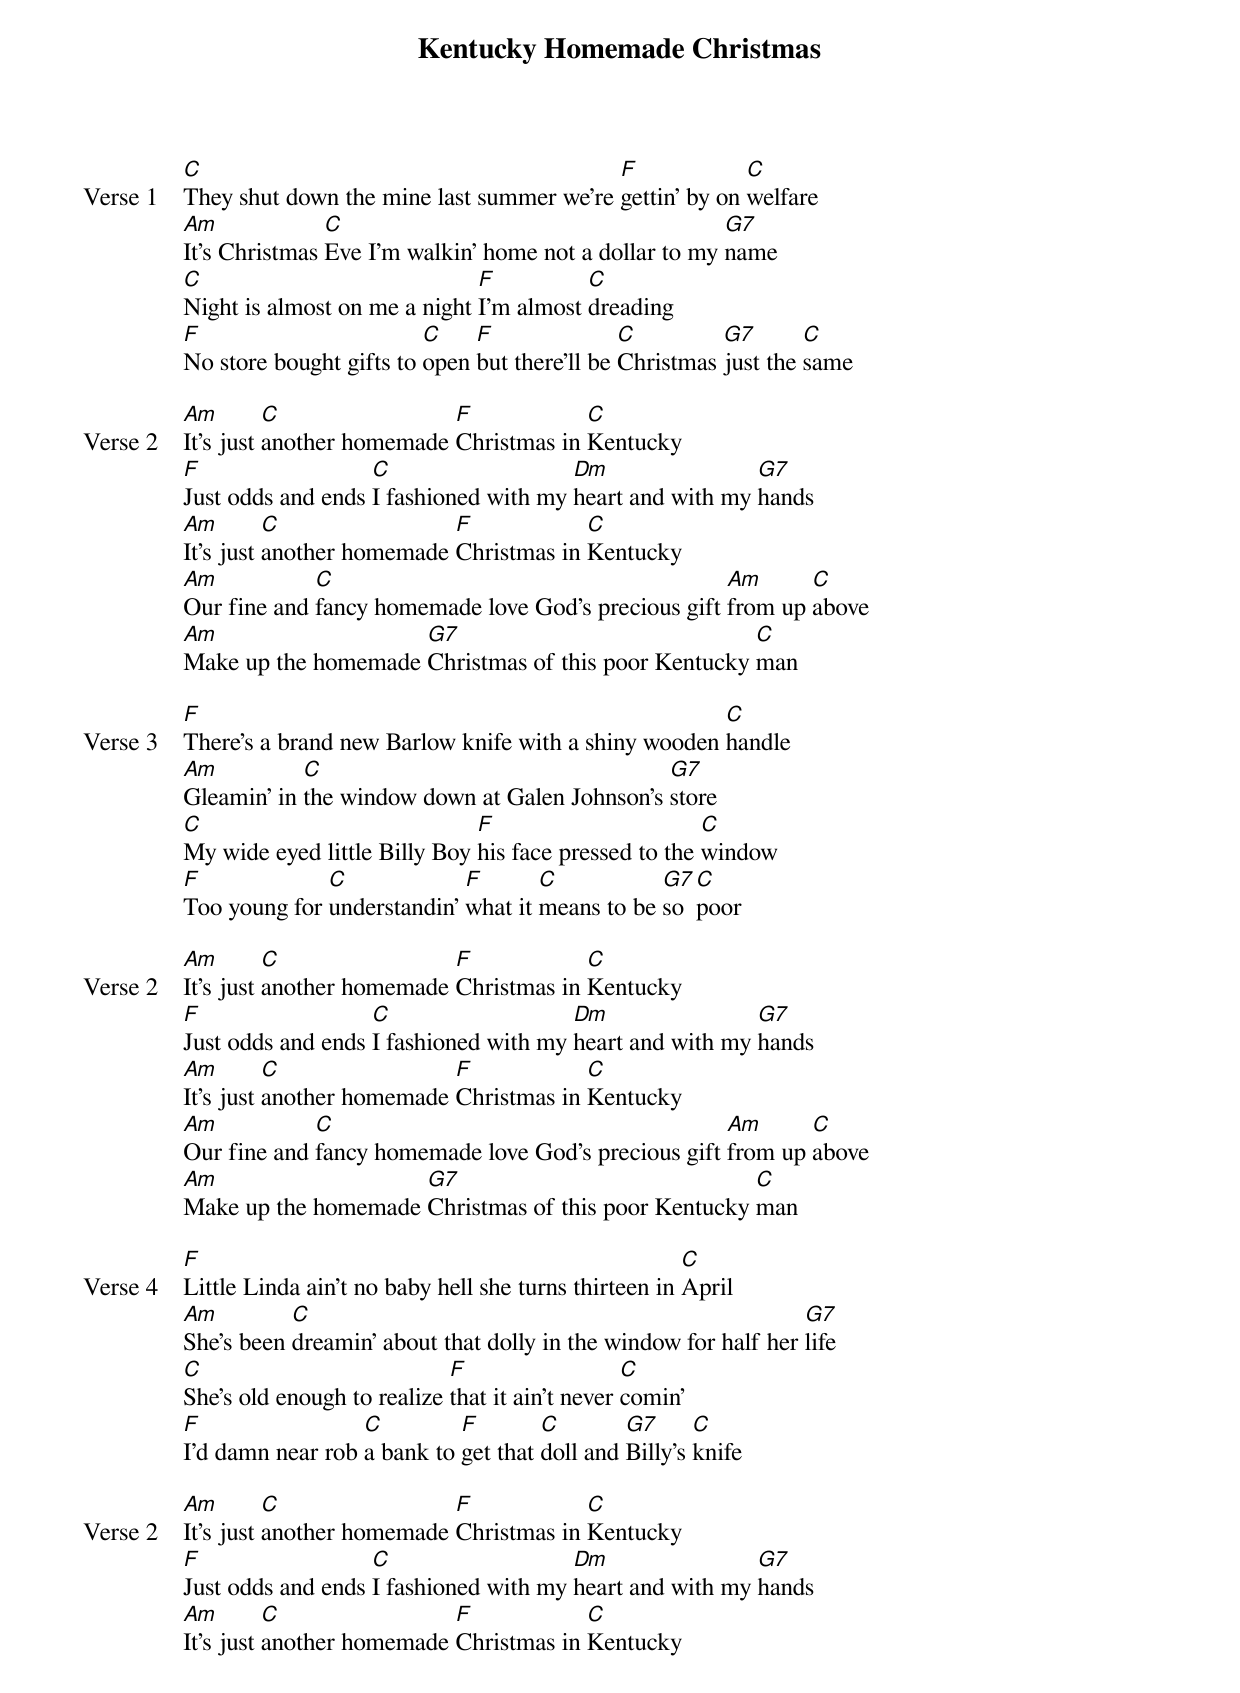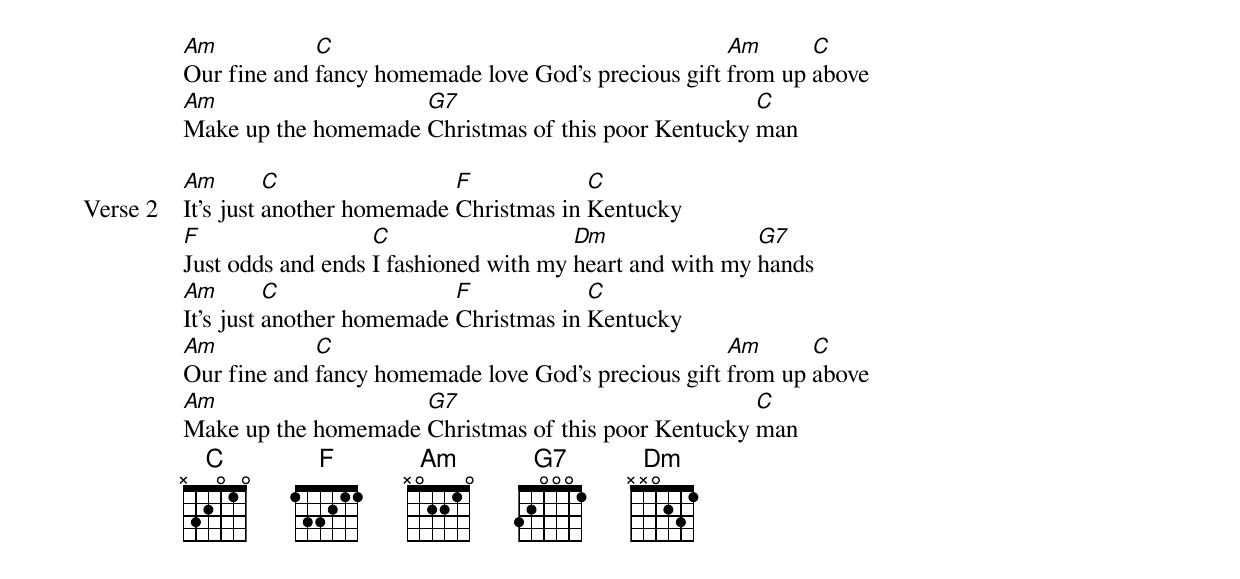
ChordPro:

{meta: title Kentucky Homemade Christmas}
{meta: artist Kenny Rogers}
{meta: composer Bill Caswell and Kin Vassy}
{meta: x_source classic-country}
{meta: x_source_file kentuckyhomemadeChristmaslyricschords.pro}
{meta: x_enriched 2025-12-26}

{start_of_verse: Verse 1}
[C]They shut down the mine last summer we're [F]gettin' by on [C]welfare
[Am]It's Christmas [C]Eve I'm walkin' home not a dollar to my [G7]name
[C]Night is almost on me a night [F]I'm almost [C]dreading
[F]No store bought gifts to [C]open [F]but there'll be [C]Christmas [G7]just the [C]same
{end_of_verse}

{start_of_verse: Verse 2}
[Am]It's just [C]another homemade [F]Christmas in [C]Kentucky
[F]Just odds and ends [C]I fashioned with my [Dm]heart and with my [G7]hands
[Am]It's just [C]another homemade [F]Christmas in [C]Kentucky
[Am]Our fine and [C]fancy homemade love God's precious gift [Am]from up [C]above
[Am]Make up the homemade [G7]Christmas of this poor Kentucky [C]man
{end_of_verse}

{start_of_verse: Verse 3}
[F]There's a brand new Barlow knife with a shiny wooden [C]handle
[Am]Gleamin' in [C]the window down at Galen Johnson's [G7]store
[C]My wide eyed little Billy Boy [F]his face pressed to the [C]window
[F]Too young for [C]understandin' [F]what it [C]means to be [G7]so [C]poor
{end_of_verse}

{start_of_verse: Verse 2}
[Am]It's just [C]another homemade [F]Christmas in [C]Kentucky
[F]Just odds and ends [C]I fashioned with my [Dm]heart and with my [G7]hands
[Am]It's just [C]another homemade [F]Christmas in [C]Kentucky
[Am]Our fine and [C]fancy homemade love God's precious gift [Am]from up [C]above
[Am]Make up the homemade [G7]Christmas of this poor Kentucky [C]man
{end_of_verse}

{start_of_verse: Verse 4}
[F]Little Linda ain't no baby hell she turns thirteen in [C]April
[Am]She's been [C]dreamin' about that dolly in the window for half her [G7]life
[C]She's old enough to realize [F]that it ain't never [C]comin'
[F]I'd damn near rob [C]a bank to [F]get that [C]doll and [G7]Billy's [C]knife
{end_of_verse}

{start_of_verse: Verse 2}
[Am]It's just [C]another homemade [F]Christmas in [C]Kentucky
[F]Just odds and ends [C]I fashioned with my [Dm]heart and with my [G7]hands
[Am]It's just [C]another homemade [F]Christmas in [C]Kentucky
[Am]Our fine and [C]fancy homemade love God's precious gift [Am]from up [C]above
[Am]Make up the homemade [G7]Christmas of this poor Kentucky [C]man
{end_of_verse}

{start_of_verse: Verse 2}
[Am]It's just [C]another homemade [F]Christmas in [C]Kentucky
[F]Just odds and ends [C]I fashioned with my [Dm]heart and with my [G7]hands
[Am]It's just [C]another homemade [F]Christmas in [C]Kentucky
[Am]Our fine and [C]fancy homemade love God's precious gift [Am]from up [C]above
[Am]Make up the homemade [G7]Christmas of this poor Kentucky [C]man
{end_of_verse}
